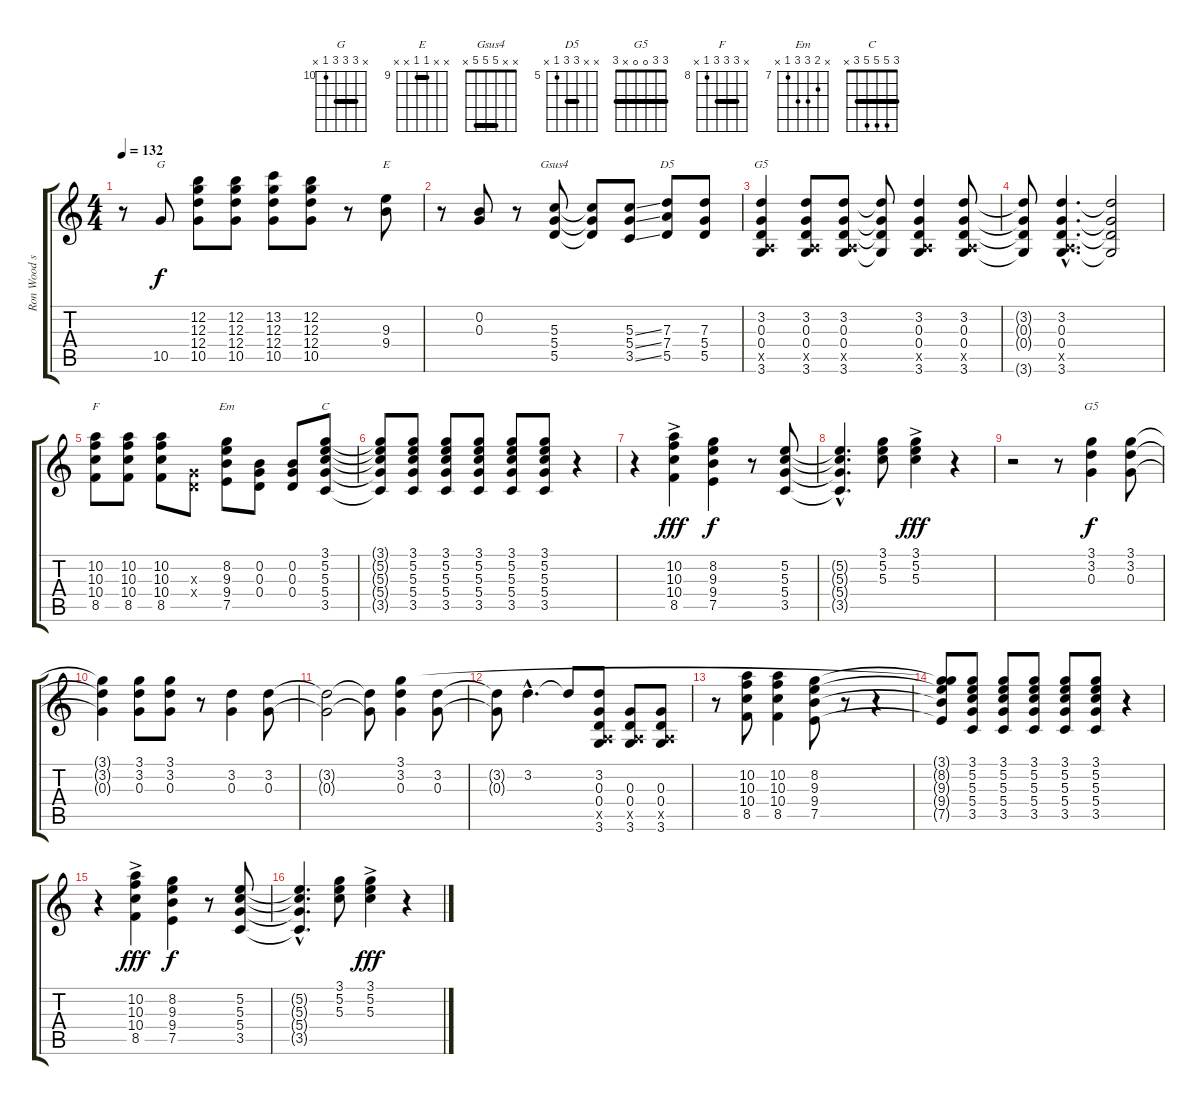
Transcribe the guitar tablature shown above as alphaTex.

\track ("Ron Wood standard" "Ron Wood s") {instrument electricguitarjazz}
\staff {score tabs}
\tuning (E4 B3 G3 D3 A2 E2) {hide}
\chord ("G" x 12 12 12 10 x) {firstfret 10 barre 12}
\chord ("E" x x 9 9 x x) {firstfret 9 barre 9}
\chord ("Gsus4" x x 5 5 5 x) {barre 5}
\chord ("D5" x x 7 7 5 x) {firstfret 5 barre 7}
\chord ("G5" x 3 0 0 x 3)
\chord ("F" x 10 10 10 8 x) {firstfret 8 barre 10}
\chord ("Em" x 8 9 9 7 x) {firstfret 7}
\chord ("C" 3 5 5 5 3 x) {barre 3}
\chord ("G5" 3 3 0 0 x 3) {barre 3}
\ts (4 4)
\tempo 132
\clef g2
\ks c
r.8{dy f} 10.5.8{ch "G"} (12.2 12.3 12.4 10.5).8 (12.2 12.3 12.4 10.5).8 (13.2 12.3 12.4 10.5).8 (12.2 12.3 12.4 10.5).8 r.8 (9.3 9.4).8{ch "E"} |
r.8 (0.2 0.3).8 r.8 (5.3 5.4 5.5).8{ch "Gsus4"} (5.3{t} 5.4{t} 5.5{t}).8 (5.3{ss} 5.4{ss} 3.5{ss}).8 (7.3 7.4 5.5).8{ch "D5"} (7.3 5.4 5.5).8 |
(3.2 0.3 0.4 0.5{x} 3.6).4{ch "G5"} (3.2 0.3 0.4 0.5{x} 3.6).8 (3.2 0.3 0.4 0.5{x} 3.6).8 (3.2{t} 0.3{t} 0.4{t} 3.6{t}).8 (3.2 0.3 0.4 0.5{x} 3.6).4 (3.2 0.3 0.4 0.5{x} 3.6).8 |
(3.2{t} 0.3{t} 0.4{t} 3.6{t}).8 (3.2{hac} 0.3{hac} 0.4{hac} 0.5{hac x} 3.6{hac}).4{d} (3.2{t} 0.3{t} 0.4{t} 3.6{t}).2 |
(10.2 10.3 10.4 8.5).8{ch "F"} (10.2 10.3 10.4 8.5).8 (10.2 10.3 10.4 8.5).8 (0.3{x} 0.4{x}).8 (8.2 9.3 9.4 7.5).8{ch "Em"} (0.2 0.3 0.4).8 (0.2 0.3 0.4).8 (3.1 5.2 5.3 5.4 3.5).8{ch "C"} |
(3.1{t} 5.2{t} 5.3{t} 5.4{t} 3.5{t}).8 (3.1 5.2 5.3 5.4 3.5).8 (3.1 5.2 5.3 5.4 3.5).8 (3.1 5.2 5.3 5.4 3.5).8 (3.1 5.2 5.3 5.4 3.5).8 (3.1 5.2 5.3 5.4 3.5).8 r.4 |
r.4 (10.2{ac} 10.3{ac} 10.4{ac} 8.5{ac}).4{dy fff} (8.2 9.3 9.4 7.5).4{dy f} r.8 (5.2 5.3 5.4 3.5).8 |
(5.2{hac t} 5.3{hac t} 5.4{hac t} 3.5{hac t}).4{d} (3.1 5.2 5.3).8 (3.1{ac} 5.2{ac} 5.3{ac}).4{dy fff} r.4 |
r.2 r.8 (3.1 3.2 0.3).4{ch "G5" dy f} (3.1 3.2 0.3).8 |
(3.1{t} 3.2{t} 0.3{t}).4 (3.1 3.2 0.3).8 (3.1 3.2 0.3).8 r.8 (3.2 0.3).4 (3.2 0.3).8 |
(3.2{t} 0.3{t}).2 (3.2{t} 0.3{t}).8 (3.1 3.2 0.3).4 (3.2 0.3).8 |
(3.2{t} 0.3{t}).8 3.2{hac}.4{d} 3.2{t}.8 (3.2 0.3 0.4 0.5{x} 3.6).8 (0.3 0.4 0.5{x} 3.6).8 (0.3 0.4 0.5{x} 3.6).8 |
r.8 (10.2 10.3 10.4 8.5).8 (10.2 10.3 10.4 8.5).4 (8.2 9.3 9.4 7.5).8 r.8 r.4 |
(3.1{t} 8.2{t} 9.3{t} 9.4{t} 7.5{t}).8 (3.1 5.2 5.3 5.4 3.5).8 (3.1 5.2 5.3 5.4 3.5).8 (3.1 5.2 5.3 5.4 3.5).8 (3.1 5.2 5.3 5.4 3.5).8 (3.1 5.2 5.3 5.4 3.5).8 r.4 |
r.4 (10.2{ac} 10.3{ac} 10.4{ac} 8.5{ac}).4{dy fff} (8.2 9.3 9.4 7.5).4{dy f} r.8 (5.2 5.3 5.4 3.5).8 |
(5.2{hac t} 5.3{hac t} 5.4{hac t} 3.5{hac t}).4{d} (3.1 5.2 5.3).8 (3.1{ac} 5.2{ac} 5.3{ac}).4{dy fff} r.4
